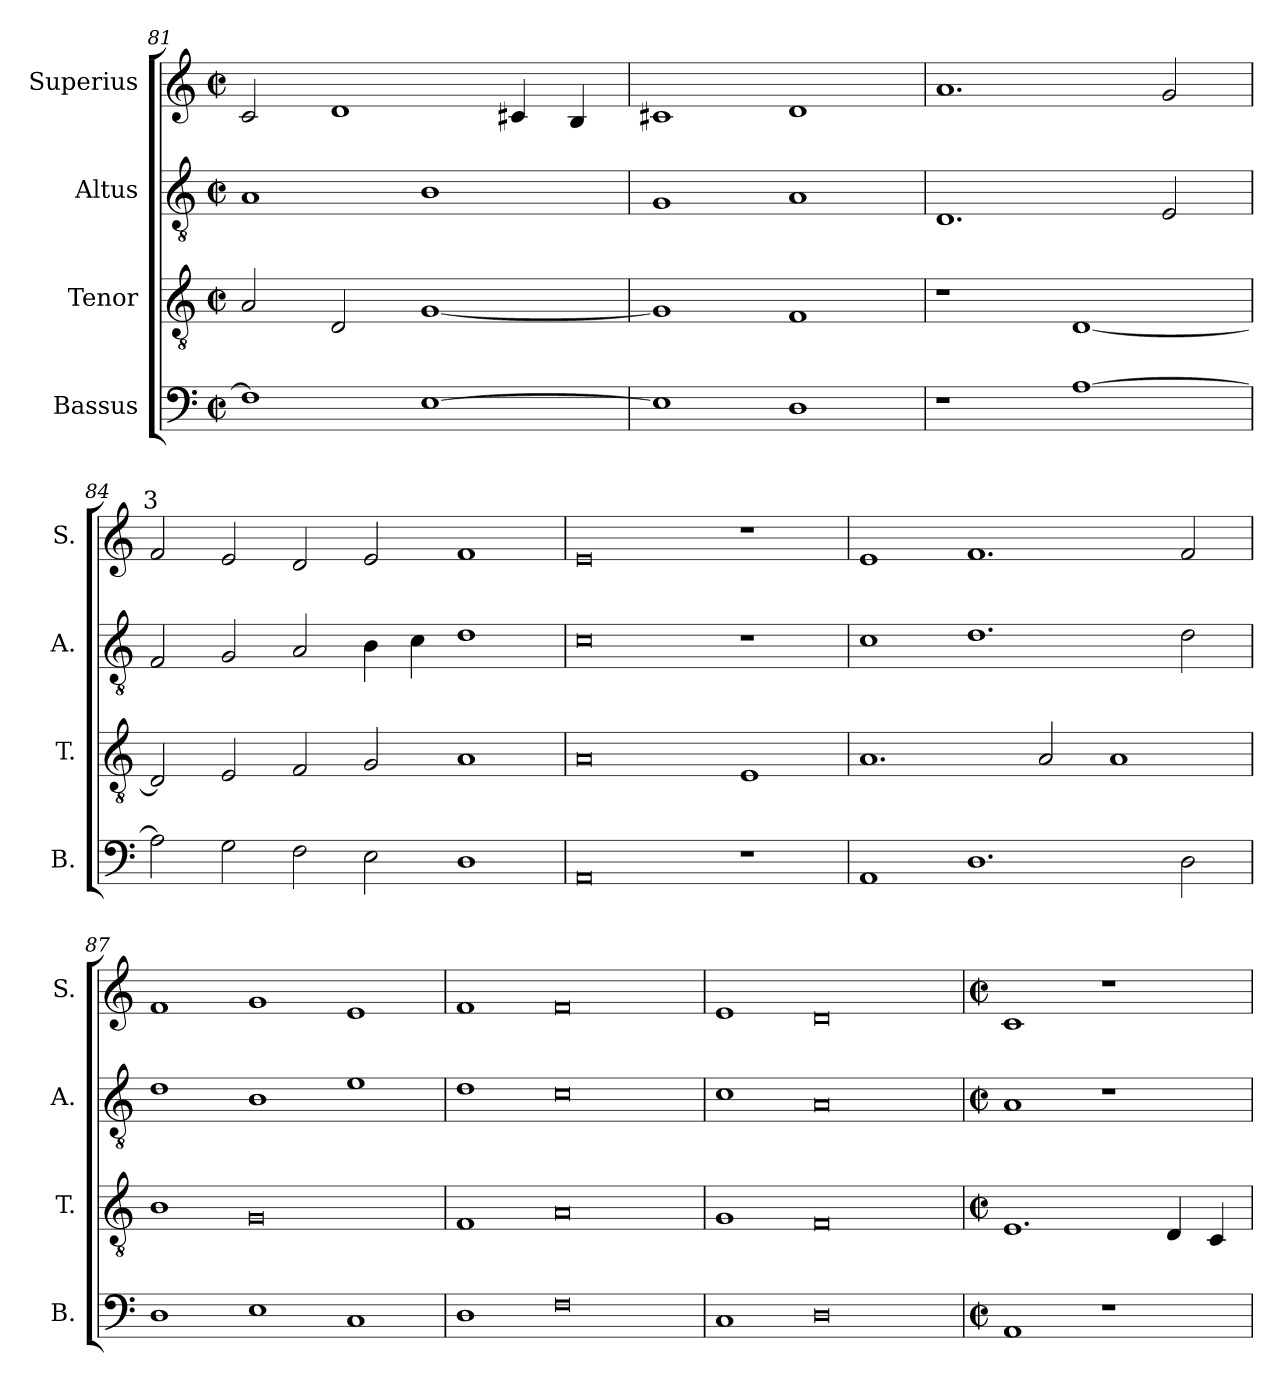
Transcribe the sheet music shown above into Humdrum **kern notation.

**kern	**kern	**kern	**kern
*part4	*part3	*part2	*part1
*staff4	*staff3	*staff2	*staff1
*I"Bassus	*I"Tenor	*I"Altus	*I"Superius
*I'B.	*I'T.	*I'A.	*I'S.
!!LO:LB:g=z
*clefF4	*clefGv2	*clefGv2	*clefG2
*	*ITrd7c12	*ITrd7c12	*
*k[]	*k[]	*k[]	*k[]
*C:	*C:	*C:	*C:
*M2/2	*M2/2	*M2/2	*M2/2
*met(c|)	*met(c|)	*met(c|)	*met(c|)
=81	=81	=81	=81
1Fi]	2AAi/	1AAi	2ci/
.	2DDi/	.	1di
[>1Ei	[<1GGi	1BBi	.
.	.	.	4c#Xi/
.	.	.	4Bi/
=82	=82	=82	=82
1Ei]	1GGi]	1GGi	1c#Xi
1Di	1FFi	1AAi	1di
=83	=83	=83	=83
1r	1r	1.DDi	1.ai
[>1Ai	[<1DDi	.	.
.	.	2EEi/	2gi/
=84	=84	=84	=84
!	!	!	!LO:TX:cj:t=3
2Ai\]	2DDi/]	2FFi/	2fi/
2Gi\	2EEi/	2GGi/	2ei/
2Fi\	2FFi/	2AAi/	2di/
2Ei\	2GGi/	4BBi\	2ei/
.	.	4Ci\	.
1Di	1AAi	1Di	1fi
=85	=85	=85	=85
0AAi	0AAi	0Ci	0ei
1r	1EEi	1r	1r
!!LO:LB:g=z
=86	=86	=86	=86
1AAi	1.AAi	1Ci	1ei
1.Di	.	1.Di	1.fi
.	2AAi/	.	.
.	1AAi	.	.
2Di\	.	2Di\	2fi/
=87	=87	=87	=87
1Di	1BBi	1Di	1fi
1Ei	0GGi	1BBi	1gi
1Ci	.	1Ei	1ei
=88	=88	=88	=88
1Di	1FFi	1Di	1fi
0Fi	0AAi	0Ci	0fi
=89	=89	=89	=89
1Ci	1GGi	1Ci	1ei
0Di	0FFi	0AAi	0di
=90	=90	=90	=90
*M2/2	*M2/2	*M2/2	*M2/2
*met(c|)	*met(c|)	*met(c|)	*met(c|)
1AAi	1.EEi	1AAi	1ci
1r	.	1r	1r
.	4DDi/	.	.
.	4CCi/	.	.
=	=	=	=
*-	*-	*-	*-
